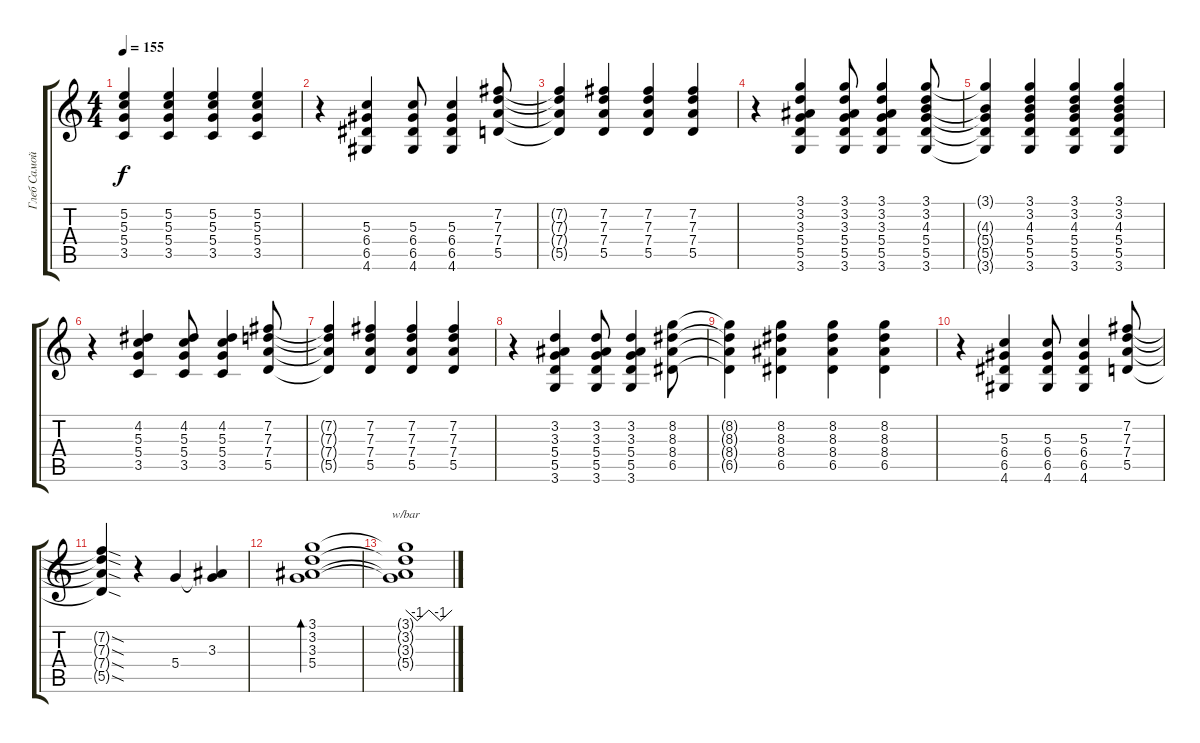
\track ("Глеб Самойлов (Gibson)" "Глеб Самой") {instrument electricguitarjazz}
\staff {score tabs}
\tuning (E4 B3 G3 D3 A2 E2) {hide}
\ts (4 4)
\tempo 155
\clef g2
\ks c
(5.2{t} 5.3{t} 5.4{t} 3.5{t}).4{dy f} (5.2 5.3 5.4 3.5).4 (5.2 5.3 5.4 3.5).4 (5.2 5.3 5.4 3.5).4 |
r.4 (5.3 6.4 6.5 4.6).4 (5.3 6.4 6.5 4.6).8 (5.3 6.4 6.5 4.6).4 (7.2 7.3 7.4 5.5).8 |
(7.2{t} 7.3{t} 7.4{t} 5.5{t}).4 (7.2 7.3 7.4 5.5).4 (7.2 7.3 7.4 5.5).4 (7.2 7.3 7.4 5.5).4 |
r.4 (3.1 3.2 3.3 5.4 5.5 3.6).4 (3.1 3.2 3.3 5.4 5.5 3.6).8 (3.1 3.2 3.3 5.4 5.5 3.6).4 (3.1 3.2 4.3 5.4 5.5 3.6).8 |
(3.1{t} 4.3{t} 5.4{t} 5.5{t} 3.6{t}).4 (3.1 3.2 4.3 5.4 5.5 3.6).4 (3.1 3.2 4.3 5.4 5.5 3.6).4 (3.1 3.2 4.3 5.4 5.5 3.6).4 |
r.4{instrument distortionguitar} (4.2 5.3 5.4 3.5).4 (4.2 5.3 5.4 3.5).8 (4.2 5.3 5.4 3.5).4 (7.2 7.3 7.4 5.5).8 |
(7.2{t} 7.3{t} 7.4{t} 5.5{t}).4 (7.2 7.3 7.4 5.5).4 (7.2 7.3 7.4 5.5).4 (7.2 7.3 7.4 5.5).4 |
r.4 (3.2 3.3 5.4 5.5 3.6).4 (3.2 3.3 5.4 5.5 3.6).8 (3.2 3.3 5.4 5.5 3.6).4 (8.2 8.3 8.4 6.5).8 |
(8.2{t} 8.3{t} 8.4{t} 6.5{t}).4 (8.2 8.3 8.4 6.5).4 (8.2 8.3 8.4 6.5).4 (8.2 8.3 8.4 6.5).4 |
r.4 (5.3 6.4 6.5 4.6).4 (5.3 6.4 6.5 4.6).8 (5.3 6.4 6.5 4.6).4 (7.2 7.3 7.4 5.5).8 |
(7.2{sod t} 7.3{sod t} 7.4{sod t} 5.5{sod t}).4 r.4 5.4.4 (3.3 5.4{t}).4 |
(3.1 3.2 3.3 5.4).1{bd 480} |
(3.1{t} 3.2{t} 3.3{t} 5.4{t}).1{tbe (custom default 0 0 15 -4 30 0 45 -4 60 0)}
